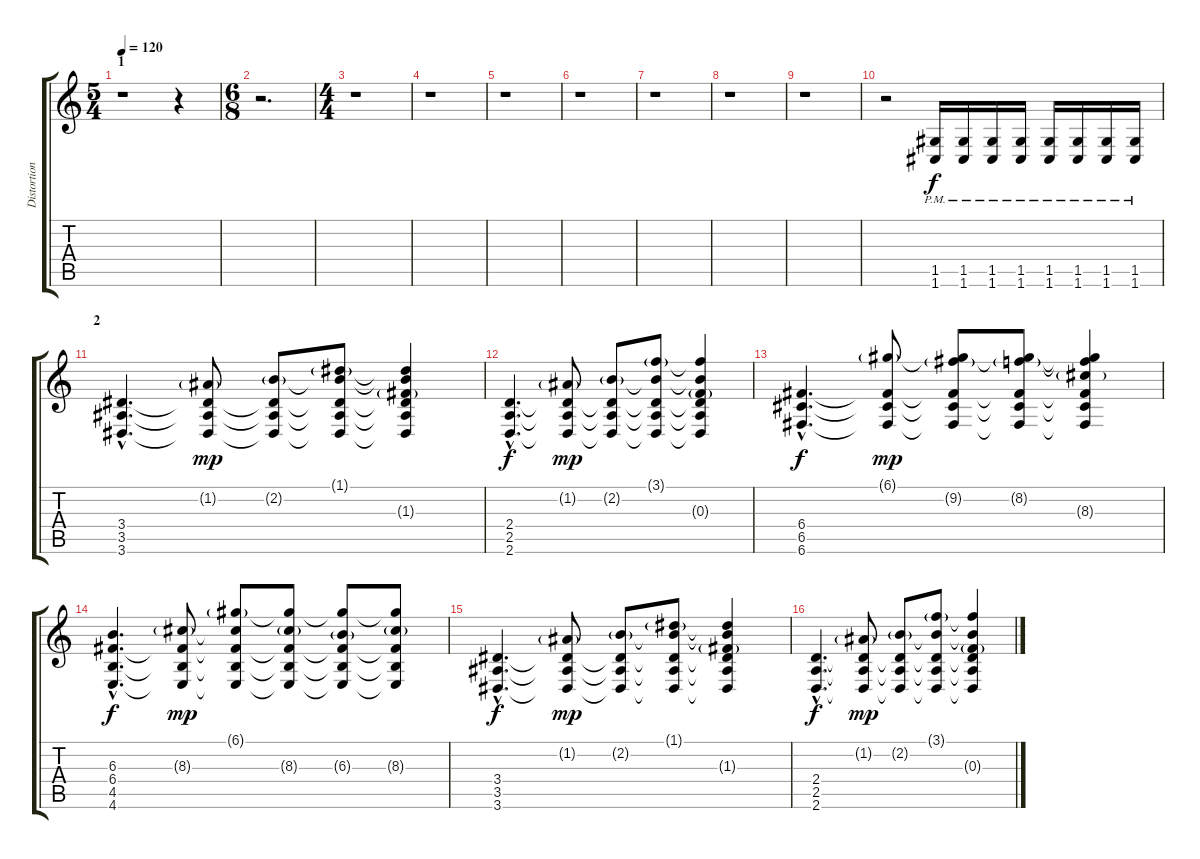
\track ("Distortion Guitar 2" "Distortion") {instrument distortionguitar}
\staff {score tabs}
\tuning (D4 A3 F3 C3 G2 C2) {hide}
\ts (5 4)
\section ("" "1")
\tempo 120
\clef g2
\ks c
r.1{dy f instrument distortionguitar} r.4 |
\ts (6 8)
r.2{d} |
\ts (4 4)
r.1 |
r.1 |
r.1 |
r.1 |
r.1 |
r.1 |
r.1 |
r.2 (1.5{pm} 1.6{pm}).16 (1.5{pm} 1.6{pm}).16 (1.5{pm} 1.6{pm}).16 (1.5{pm} 1.6{pm}).16 (1.5{pm} 1.6{pm}).16 (1.5{pm} 1.6{pm}).16 (1.5{pm} 1.6{pm}).16 (1.5{pm} 1.6{pm}).16 |
\section ("" "2")
(3.4{hac} 3.5{hac} 3.6{hac}).4{d} (1.2{g} 3.4{t} 3.5{t} 3.6{t}).8{dy mp} (2.2{g} 3.4{t} 3.5{t} 3.6{t}).8 (1.1{g} 2.2{t} 3.4{t} 3.5{t} 3.6{t}).8 (1.1{t} 2.2{t} 1.3{g} 3.4{t} 3.5{t} 3.6{t}).4 |
(2.4{hac} 2.5{hac} 2.6{hac}).4{d dy f} (1.2{g} 2.4{t} 2.5{t} 2.6{t}).8{dy mp} (2.2{g} 2.4{t} 2.5{t} 2.6{t}).8 (3.1{g} 2.2{t} 2.4{t} 2.5{t} 2.6{t}).8 (3.1{t} 2.2{t} 0.3{g} 2.4{t} 2.5{t} 2.6{t}).4 |
(6.4{hac} 6.5{hac} 6.6{hac}).4{d dy f} (6.1{g} 6.4{t} 6.5{t} 6.6{t}).8{dy mp} (6.1{t} 9.2{g} 6.4{t} 6.5{t} 6.6{t}).8 (6.1{t} 8.2{g} 6.4{t} 6.5{t} 6.6{t}).8 (6.1{t} 8.2{t} 8.3{g} 6.4{t} 6.5{t} 6.6{t}).4 |
(6.3{hac} 6.4{hac} 4.5{hac} 4.6{hac}).4{d dy f} (8.3{g} 6.4{t} 4.5{t} 4.6{t}).8{dy mp} (6.1{g} 8.3{t} 6.4{t} 4.5{t} 4.6{t}).8 (6.1{t} 8.3{g} 6.4{t} 4.5{t} 4.6{t}).8 (6.1{t} 6.3{g} 6.4{t} 4.5{t} 4.6{t}).8 (6.1{t} 8.3{g} 6.4{t} 4.5{t} 4.6{t}).8 |
(3.4{hac} 3.5{hac} 3.6{hac}).4{d dy f} (1.2{g} 3.4{t} 3.5{t} 3.6{t}).8{dy mp} (2.2{g} 3.4{t} 3.5{t} 3.6{t}).8 (1.1{g} 2.2{t} 3.4{t} 3.5{t} 3.6{t}).8 (1.1{t} 2.2{t} 1.3{g} 3.4{t} 3.5{t} 3.6{t}).4 |
(2.4{hac} 2.5{hac} 2.6{hac}).4{d dy f} (1.2{g} 2.4{t} 2.5{t} 2.6{t}).8{dy mp} (2.2{g} 2.4{t} 2.5{t} 2.6{t}).8 (3.1{g} 2.2{t} 2.4{t} 2.5{t} 2.6{t}).8 (3.1{t} 2.2{t} 0.3{g} 2.4{t} 2.5{t} 2.6{t}).4
